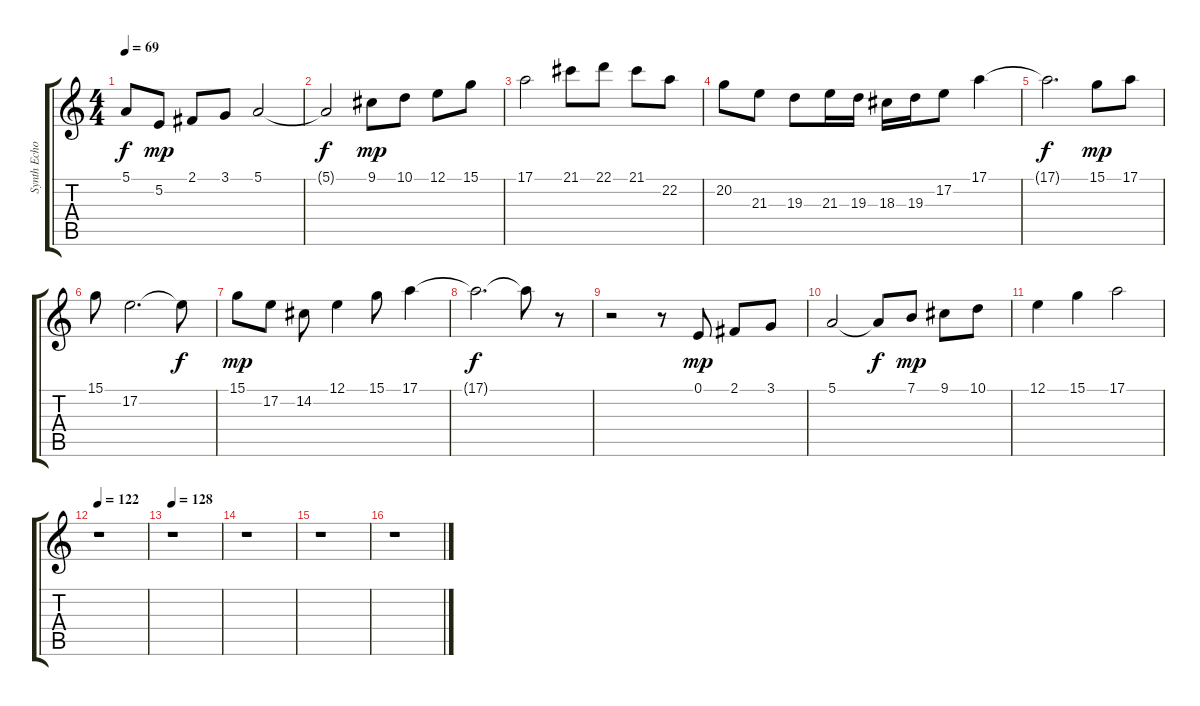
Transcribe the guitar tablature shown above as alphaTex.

\track ("Synth Echo 2" "Synth Echo") {instrument synthstrings2}
\staff {score tabs}
\tuning (E4 B3 G3 D3 A2 E2) {hide}
\ts (4 4)
\tempo 69
\clef g2
\ks c
5.1{t}.8{dy f} 5.2.8{dy mp} 2.1.8 3.1.8 5.1.2 |
5.1{t}.2{dy f} 9.1.8{dy mp} 10.1.8 12.1.8 15.1.8 |
17.1.2 21.1.8 22.1.8 21.1.8 22.2.8 |
20.2.8 21.3.8 19.3.8 21.3.16 19.3.16 18.3.16 19.3.16 17.2.8 17.1.4 |
17.1{t}.2{d dy f} 15.1.8{dy mp} 17.1.8 |
15.1.8 17.2.2{d} 17.2{t}.8{dy f} |
15.1.8{dy mp} 17.2.8 14.2.8 12.1.4 15.1.8 17.1.4 |
17.1{t}.2{d dy f} 17.1{t}.8 r.8 |
r.2 r.8 0.1.8{dy mp} 2.1.8 3.1.8 |
5.1.2 5.1{t}.8{dy f} 7.1.8{dy mp} 9.1.8 10.1.8 |
12.1.4 15.1.4 17.1.2 |
\tempo 122
r.1 |
\tempo 128
r.1 |
r.1 |
r.1 |
r.1
